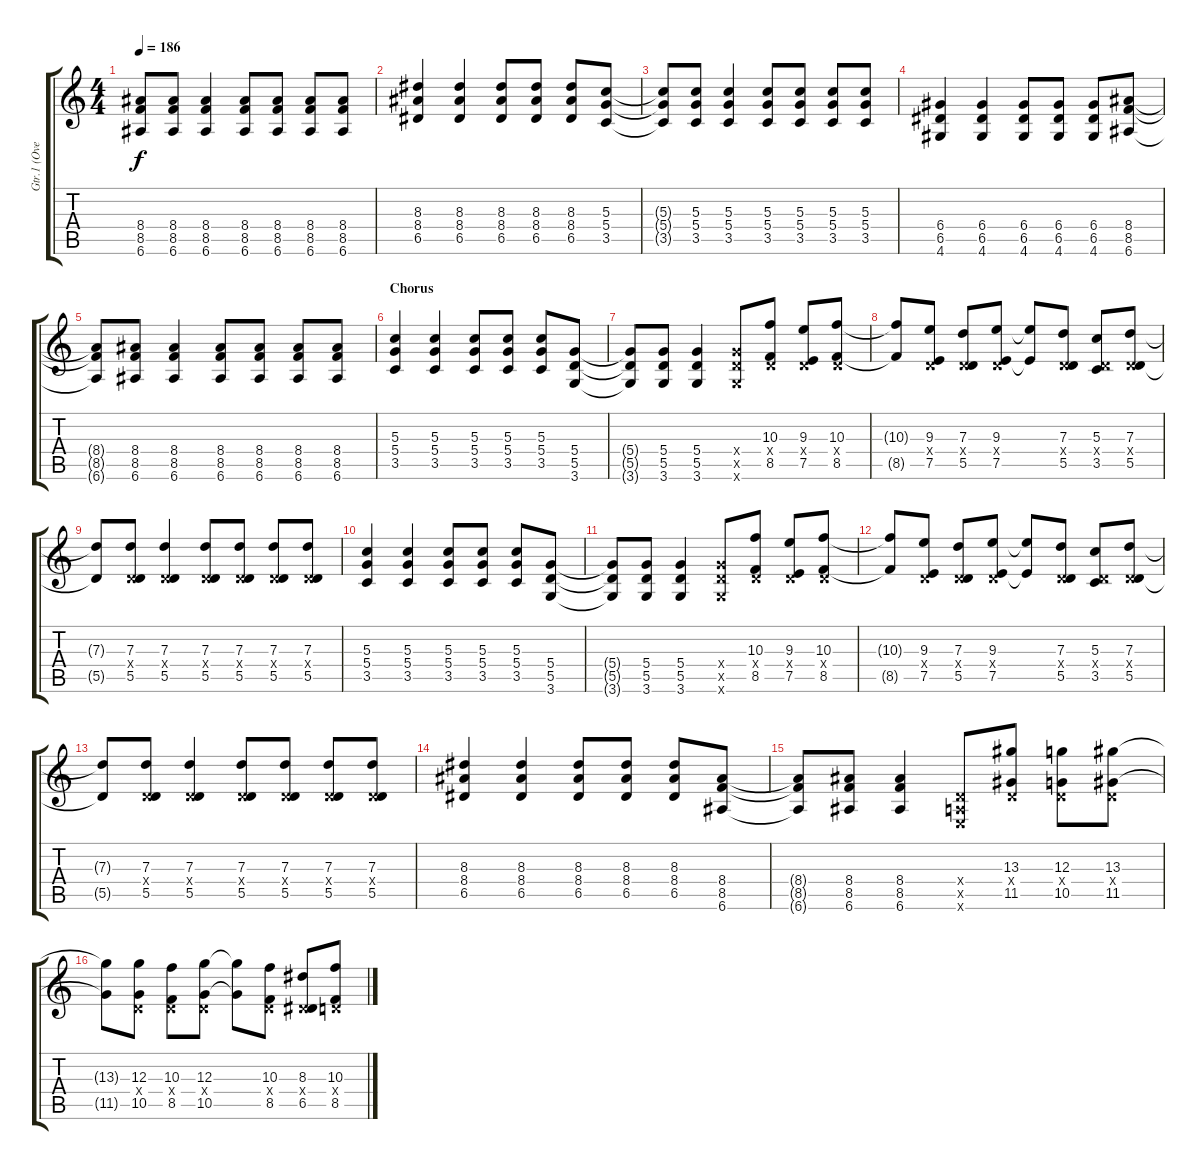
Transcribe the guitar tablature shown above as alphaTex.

\track ("Gtr.1 (Overdriven)" "Gtr.1 (Ove") {instrument overdrivenguitar}
\staff {score tabs}
\tuning (E4 B3 G3 D3 A2 E2) {hide}
\ts (4 4)
\tempo 186
\clef g2
\ks c
(8.4{t} 8.5{t} 6.6{t}).8{dy f} (8.4 8.5 6.6).8 (8.4 8.5 6.6).4 (8.4 8.5 6.6).8 (8.4 8.5 6.6).8 (8.4 8.5 6.6).8 (8.4 8.5 6.6).8 |
(8.3 8.4 6.5).4 (8.3 8.4 6.5).4 (8.3 8.4 6.5).8 (8.3 8.4 6.5).8 (8.3 8.4 6.5).8 (5.3 5.4 3.5).8 |
(5.3{t} 5.4{t} 3.5{t}).8 (5.3 5.4 3.5).8 (5.3 5.4 3.5).4 (5.3 5.4 3.5).8 (5.3 5.4 3.5).8 (5.3 5.4 3.5).8 (5.3 5.4 3.5).8 |
(6.4 6.5 4.6).4 (6.4 6.5 4.6).4 (6.4 6.5 4.6).8 (6.4 6.5 4.6).8 (6.4 6.5 4.6).8 (8.4 8.5 6.6).8 |
(8.4{t} 8.5{t} 6.6{t}).8 (8.4 8.5 6.6).8 (8.4 8.5 6.6).4 (8.4 8.5 6.6).8 (8.4 8.5 6.6).8 (8.4 8.5 6.6).8 (8.4 8.5 6.6).8 |
\section ("" "Chorus")
(5.3 5.4 3.5).4 (5.3 5.4 3.5).4 (5.3 5.4 3.5).8 (5.3 5.4 3.5).8 (5.3 5.4 3.5).8 (5.4 5.5 3.6).8 |
(5.4{t} 5.5{t} 3.6{t}).8 (5.4 5.5 3.6).8 (5.4 5.5 3.6).4 (5.4{x} 5.5{x} 3.6{x}).8 (10.3 0.4{x} 8.5).8 (9.3 0.4{x} 7.5).8 (10.3 0.4{x} 8.5).8 |
(10.3{t} 8.5{t}).8 (9.3 0.4{x} 7.5).8 (7.3 0.4{x} 5.5).8 (9.3 0.4{x} 7.5).8 (9.3{t} 7.5{t}).8 (7.3 0.4{x} 5.5).8 (5.3 0.4{x} 3.5).8 (7.3 0.4{x} 5.5).8 |
(7.3{t} 5.5{t}).8 (7.3 0.4{x} 5.5).8 (7.3 0.4{x} 5.5).4 (7.3 0.4{x} 5.5).8 (7.3 0.4{x} 5.5).8 (7.3 0.4{x} 5.5).8 (7.3 0.4{x} 5.5).8 |
(5.3 5.4 3.5).4 (5.3 5.4 3.5).4 (5.3 5.4 3.5).8 (5.3 5.4 3.5).8 (5.3 5.4 3.5).8 (5.4 5.5 3.6).8 |
(5.4{t} 5.5{t} 3.6{t}).8 (5.4 5.5 3.6).8 (5.4 5.5 3.6).4 (5.4{x} 5.5{x} 3.6{x}).8 (10.3 0.4{x} 8.5).8 (9.3 0.4{x} 7.5).8 (10.3 0.4{x} 8.5).8 |
(10.3{t} 8.5{t}).8 (9.3 0.4{x} 7.5).8 (7.3 0.4{x} 5.5).8 (9.3 0.4{x} 7.5).8 (9.3{t} 7.5{t}).8 (7.3 0.4{x} 5.5).8 (5.3 0.4{x} 3.5).8 (7.3 0.4{x} 5.5).8 |
(7.3{t} 5.5{t}).8 (7.3 0.4{x} 5.5).8 (7.3 0.4{x} 5.5).4 (7.3 0.4{x} 5.5).8 (7.3 0.4{x} 5.5).8 (7.3 0.4{x} 5.5).8 (7.3 0.4{x} 5.5).8 |
(8.3 8.4 6.5).4 (8.3 8.4 6.5).4 (8.3 8.4 6.5).8 (8.3 8.4 6.5).8 (8.3 8.4 6.5).8 (8.4 8.5 6.6).8 |
(8.4{t} 8.5{t} 6.6{t}).8 (8.4 8.5 6.6).8 (8.4 8.5 6.6).4 (0.4{x} 0.5{x} 0.6{x}).8 (13.3 0.4{x} 11.5).8 (12.3 0.4{x} 10.5).8 (13.3 0.4{x} 11.5).8 |
(13.3{t} 11.5{t}).8 (12.3 0.4{x} 10.5).8 (10.3 0.4{x} 8.5).8 (12.3 0.4{x} 10.5).8 (12.3{t} 10.5{t}).8 (10.3 0.4{x} 8.5).8 (8.3 0.4{x} 6.5).8 (10.3 0.4{x} 8.5).8
